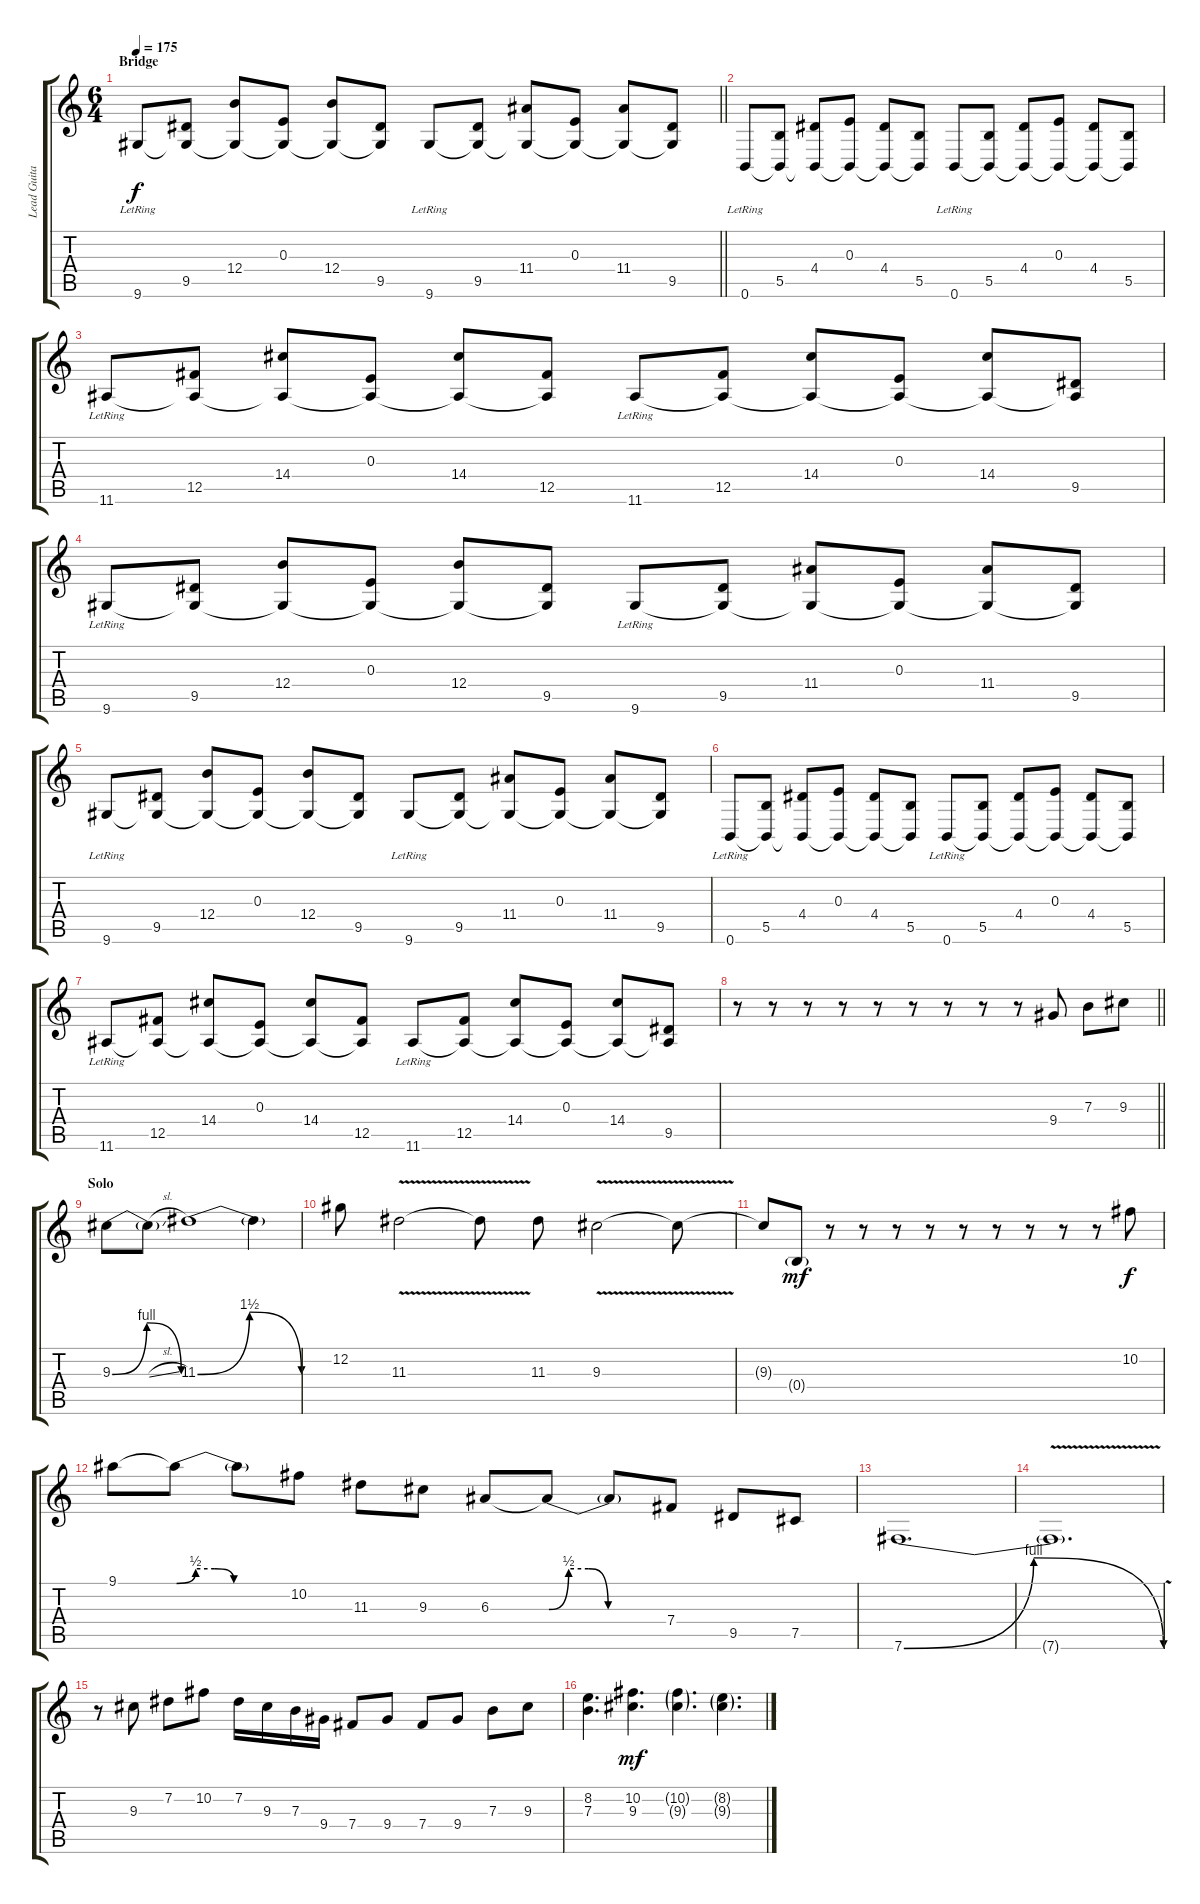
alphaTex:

\track ("Lead Guitar (Tremonti)" "Lead Guita") {instrument distortionguitar}
\staff {score tabs}
\tuning (Db4 Ab3 E3 B2 Gb2 B1) {hide}
\ts (6 4)
\section ("" "Bridge")
\tempo 175
\clef g2
\barLineRight lightlight
\ks c
9.6{lr}.8{dy f volume 12 balance 8 instrument electricguitarjazz} (9.5 9.6{t}).8 (12.4 9.6{t}).8 (0.3 9.6{t}).8 (12.4 9.6{t}).8 (9.5 9.6{t}).8 9.6{lr}.8 (9.5 9.6{t}).8 (11.4 9.6{t}).8 (0.3 9.6{t}).8 (11.4 9.6{t}).8 (9.5 9.6{t}).8 |
0.6{lr}.8 (5.5 0.6{t}).8 (4.4 0.6{t}).8 (0.3 0.6{t}).8 (4.4 0.6{t}).8 (5.5 0.6{t}).8 0.6{lr}.8 (5.5 0.6{t}).8 (4.4 0.6{t}).8 (0.3 0.6{t}).8 (4.4 0.6{t}).8 (5.5 0.6{t}).8 |
11.6{lr}.8 (12.5 11.6{t}).8 (14.4 11.6{t}).8 (0.3 11.6{t}).8 (14.4 11.6{t}).8 (12.5 11.6{t}).8 11.6{lr}.8 (12.5 11.6{t}).8 (14.4 11.6{t}).8 (0.3 11.6{t}).8 (14.4 11.6{t}).8 (9.5 11.6{t}).8 |
9.6{lr}.8 (9.5 9.6{t}).8 (12.4 9.6{t}).8 (0.3 9.6{t}).8 (12.4 9.6{t}).8 (9.5 9.6{t}).8 9.6{lr}.8 (9.5 9.6{t}).8 (11.4 9.6{t}).8 (0.3 9.6{t}).8 (11.4 9.6{t}).8 (9.5 9.6{t}).8 |
9.6{lr}.8 (9.5 9.6{t}).8 (12.4 9.6{t}).8 (0.3 9.6{t}).8 (12.4 9.6{t}).8 (9.5 9.6{t}).8 9.6{lr}.8 (9.5 9.6{t}).8 (11.4 9.6{t}).8 (0.3 9.6{t}).8 (11.4 9.6{t}).8 (9.5 9.6{t}).8 |
0.6{lr}.8 (5.5 0.6{t}).8 (4.4 0.6{t}).8 (0.3 0.6{t}).8 (4.4 0.6{t}).8 (5.5 0.6{t}).8 0.6{lr}.8 (5.5 0.6{t}).8 (4.4 0.6{t}).8 (0.3 0.6{t}).8 (4.4 0.6{t}).8 (5.5 0.6{t}).8 |
11.6{lr}.8 (12.5 11.6{t}).8 (14.4 11.6{t}).8 (0.3 11.6{t}).8 (14.4 11.6{t}).8 (12.5 11.6{t}).8 11.6{lr}.8 (12.5 11.6{t}).8 (14.4 11.6{t}).8 (0.3 11.6{t}).8 (14.4 11.6{t}).8 (9.5 11.6{t}).8 |
\barLineRight lightlight
r.8{volume 16 balance 8 instrument distortionguitar} r.8 r.8 r.8 r.8 r.8 r.8 r.8 r.8 9.4.8 7.3.8 9.3.8 |
\section ("" "Solo")
9.3{be (bendrelease 0 0 10 4 30 4 60 0)}.8 9.3{sl t}.8 11.3{be (bendrelease 0 0 11 6 50 6 60 0)}.1 11.3{t}.4 |
12.2.8 11.3{v}.2 11.3{t}.8 11.3.8 9.3{v}.2 9.3{t}.8 |
9.3{t}.8 0.4{g}.8{dy mf} r.8 r.8 r.8 r.8 r.8 r.8 r.8 r.8 r.8 10.2.8{dy f} |
9.1.8 9.1{be (custom 0 0 10 2 20 2 30 0 60 0) t}.8 9.1{t}.8 10.2.8 11.3.8 9.3.8 6.3.8 6.3{be (custom 0 0 10 2 20 2 30 0 60 0) t}.8 6.3{t}.8 7.4.8 9.5.8 7.5.8 |
7.6{be (bendrelease 0 0 10 4 45 4 60 0)}.1{d} |
7.6{v t}.1{d} |
r.8 9.3.8 7.2.8 10.2.8 7.2.16 9.3.16 7.3.16 9.4.16 7.4.8 9.4.8 7.4.8 9.4.8 7.3.8 9.3.8 |
(8.2 7.3).4{d} (10.2 9.3).4{d dy mf} (10.2{g} 9.3{g}).4{d} (8.2{g} 9.3{g}).4{d}
